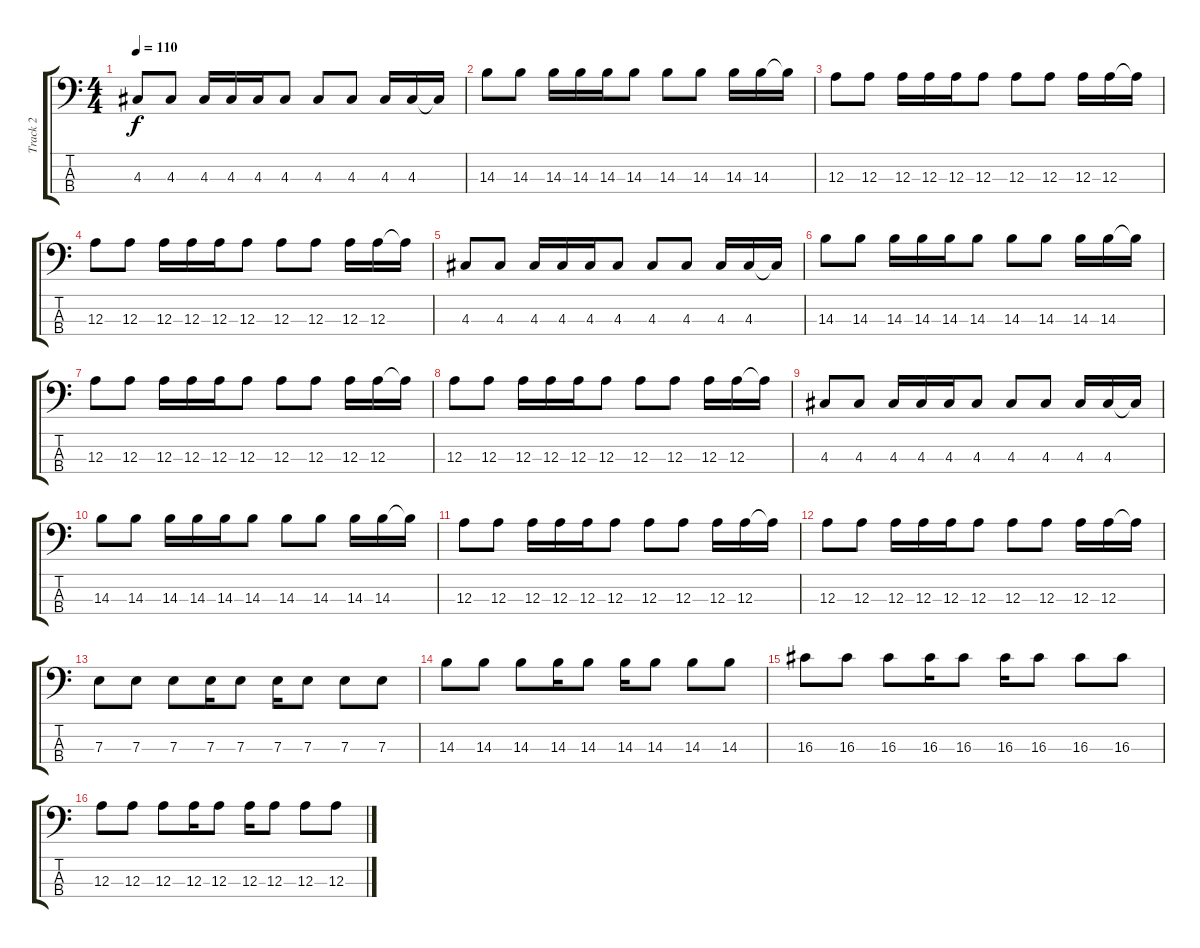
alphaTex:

\track ("Track 2" "Track 2") {instrument acousticguitarnylon}
\staff {score tabs}
\tuning (G2 D2 A1 E1) {hide}
\ts (4 4)
\tempo 110
\clef f4
\ks c
4.3.8{dy f} 4.3.8 4.3.16 4.3.16 4.3.16 4.3.8 4.3.8 4.3.8 4.3.16 4.3.16 4.3{t}.16 |
14.3.8 14.3.8 14.3.16 14.3.16 14.3.16 14.3.8 14.3.8 14.3.8 14.3.16 14.3.16 14.3{t}.16 |
12.3.8 12.3.8 12.3.16 12.3.16 12.3.16 12.3.8 12.3.8 12.3.8 12.3.16 12.3.16 12.3{t}.16 |
12.3.8 12.3.8 12.3.16 12.3.16 12.3.16 12.3.8 12.3.8 12.3.8 12.3.16 12.3.16 12.3{t}.16 |
4.3.8 4.3.8 4.3.16 4.3.16 4.3.16 4.3.8 4.3.8 4.3.8 4.3.16 4.3.16 4.3{t}.16 |
14.3.8 14.3.8 14.3.16 14.3.16 14.3.16 14.3.8 14.3.8 14.3.8 14.3.16 14.3.16 14.3{t}.16 |
12.3.8 12.3.8 12.3.16 12.3.16 12.3.16 12.3.8 12.3.8 12.3.8 12.3.16 12.3.16 12.3{t}.16 |
12.3.8 12.3.8 12.3.16 12.3.16 12.3.16 12.3.8 12.3.8 12.3.8 12.3.16 12.3.16 12.3{t}.16 |
4.3.8 4.3.8 4.3.16 4.3.16 4.3.16 4.3.8 4.3.8 4.3.8 4.3.16 4.3.16 4.3{t}.16 |
14.3.8 14.3.8 14.3.16 14.3.16 14.3.16 14.3.8 14.3.8 14.3.8 14.3.16 14.3.16 14.3{t}.16 |
12.3.8 12.3.8 12.3.16 12.3.16 12.3.16 12.3.8 12.3.8 12.3.8 12.3.16 12.3.16 12.3{t}.16 |
12.3.8 12.3.8 12.3.16 12.3.16 12.3.16 12.3.8 12.3.8 12.3.8 12.3.16 12.3.16 12.3{t}.16 |
7.3.8 7.3.8 7.3.8 7.3.16 7.3.8 7.3.16 7.3.8 7.3.8 7.3.8 |
14.3.8 14.3.8 14.3.8 14.3.16 14.3.8 14.3.16 14.3.8 14.3.8 14.3.8 |
16.3.8 16.3.8 16.3.8 16.3.16 16.3.8 16.3.16 16.3.8 16.3.8 16.3.8 |
12.3.8 12.3.8 12.3.8 12.3.16 12.3.8 12.3.16 12.3.8 12.3.8 12.3.8
